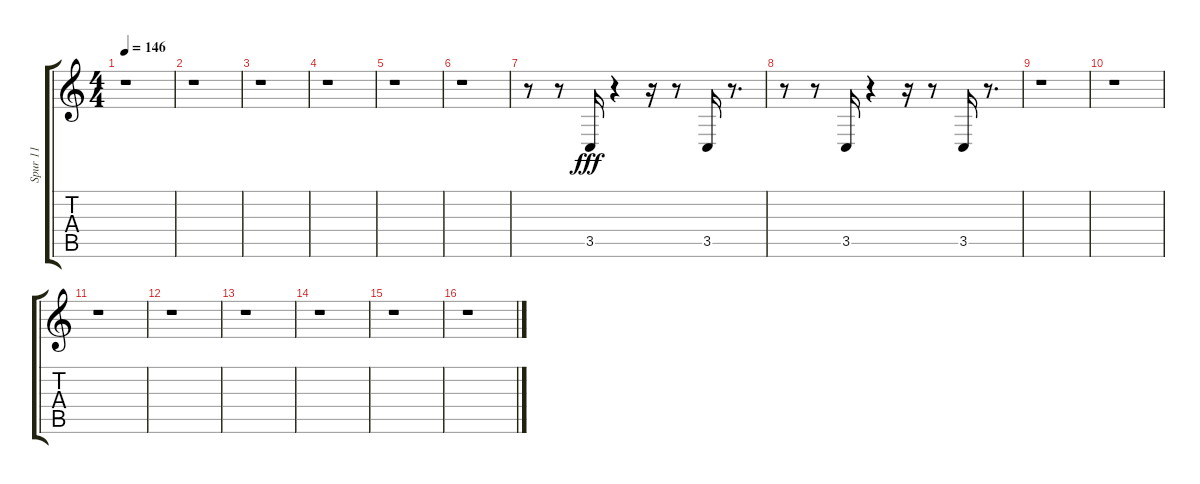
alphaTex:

\track ("Spur 11" "Spur 11") {instrument taikodrum}
\staff {score tabs}
\tuning (E4 B3 G3 D3 A2 E2) {hide}
\ts (4 4)
\tempo 146
\clef g2
\ks c
r.1{dy fff instrument taikodrum} |
r.1 |
r.1 |
r.1 |
r.1 |
r.1 |
r.8{instrument taikodrum} r.8 3.5.16 r.4 r.16 r.8 3.5.16 r.8{d} |
r.8 r.8 3.5.16 r.4 r.16 r.8 3.5.16 r.8{d} |
r.1 |
r.1 |
r.1 |
r.1 |
r.1 |
r.1 |
r.1 |
r.1
